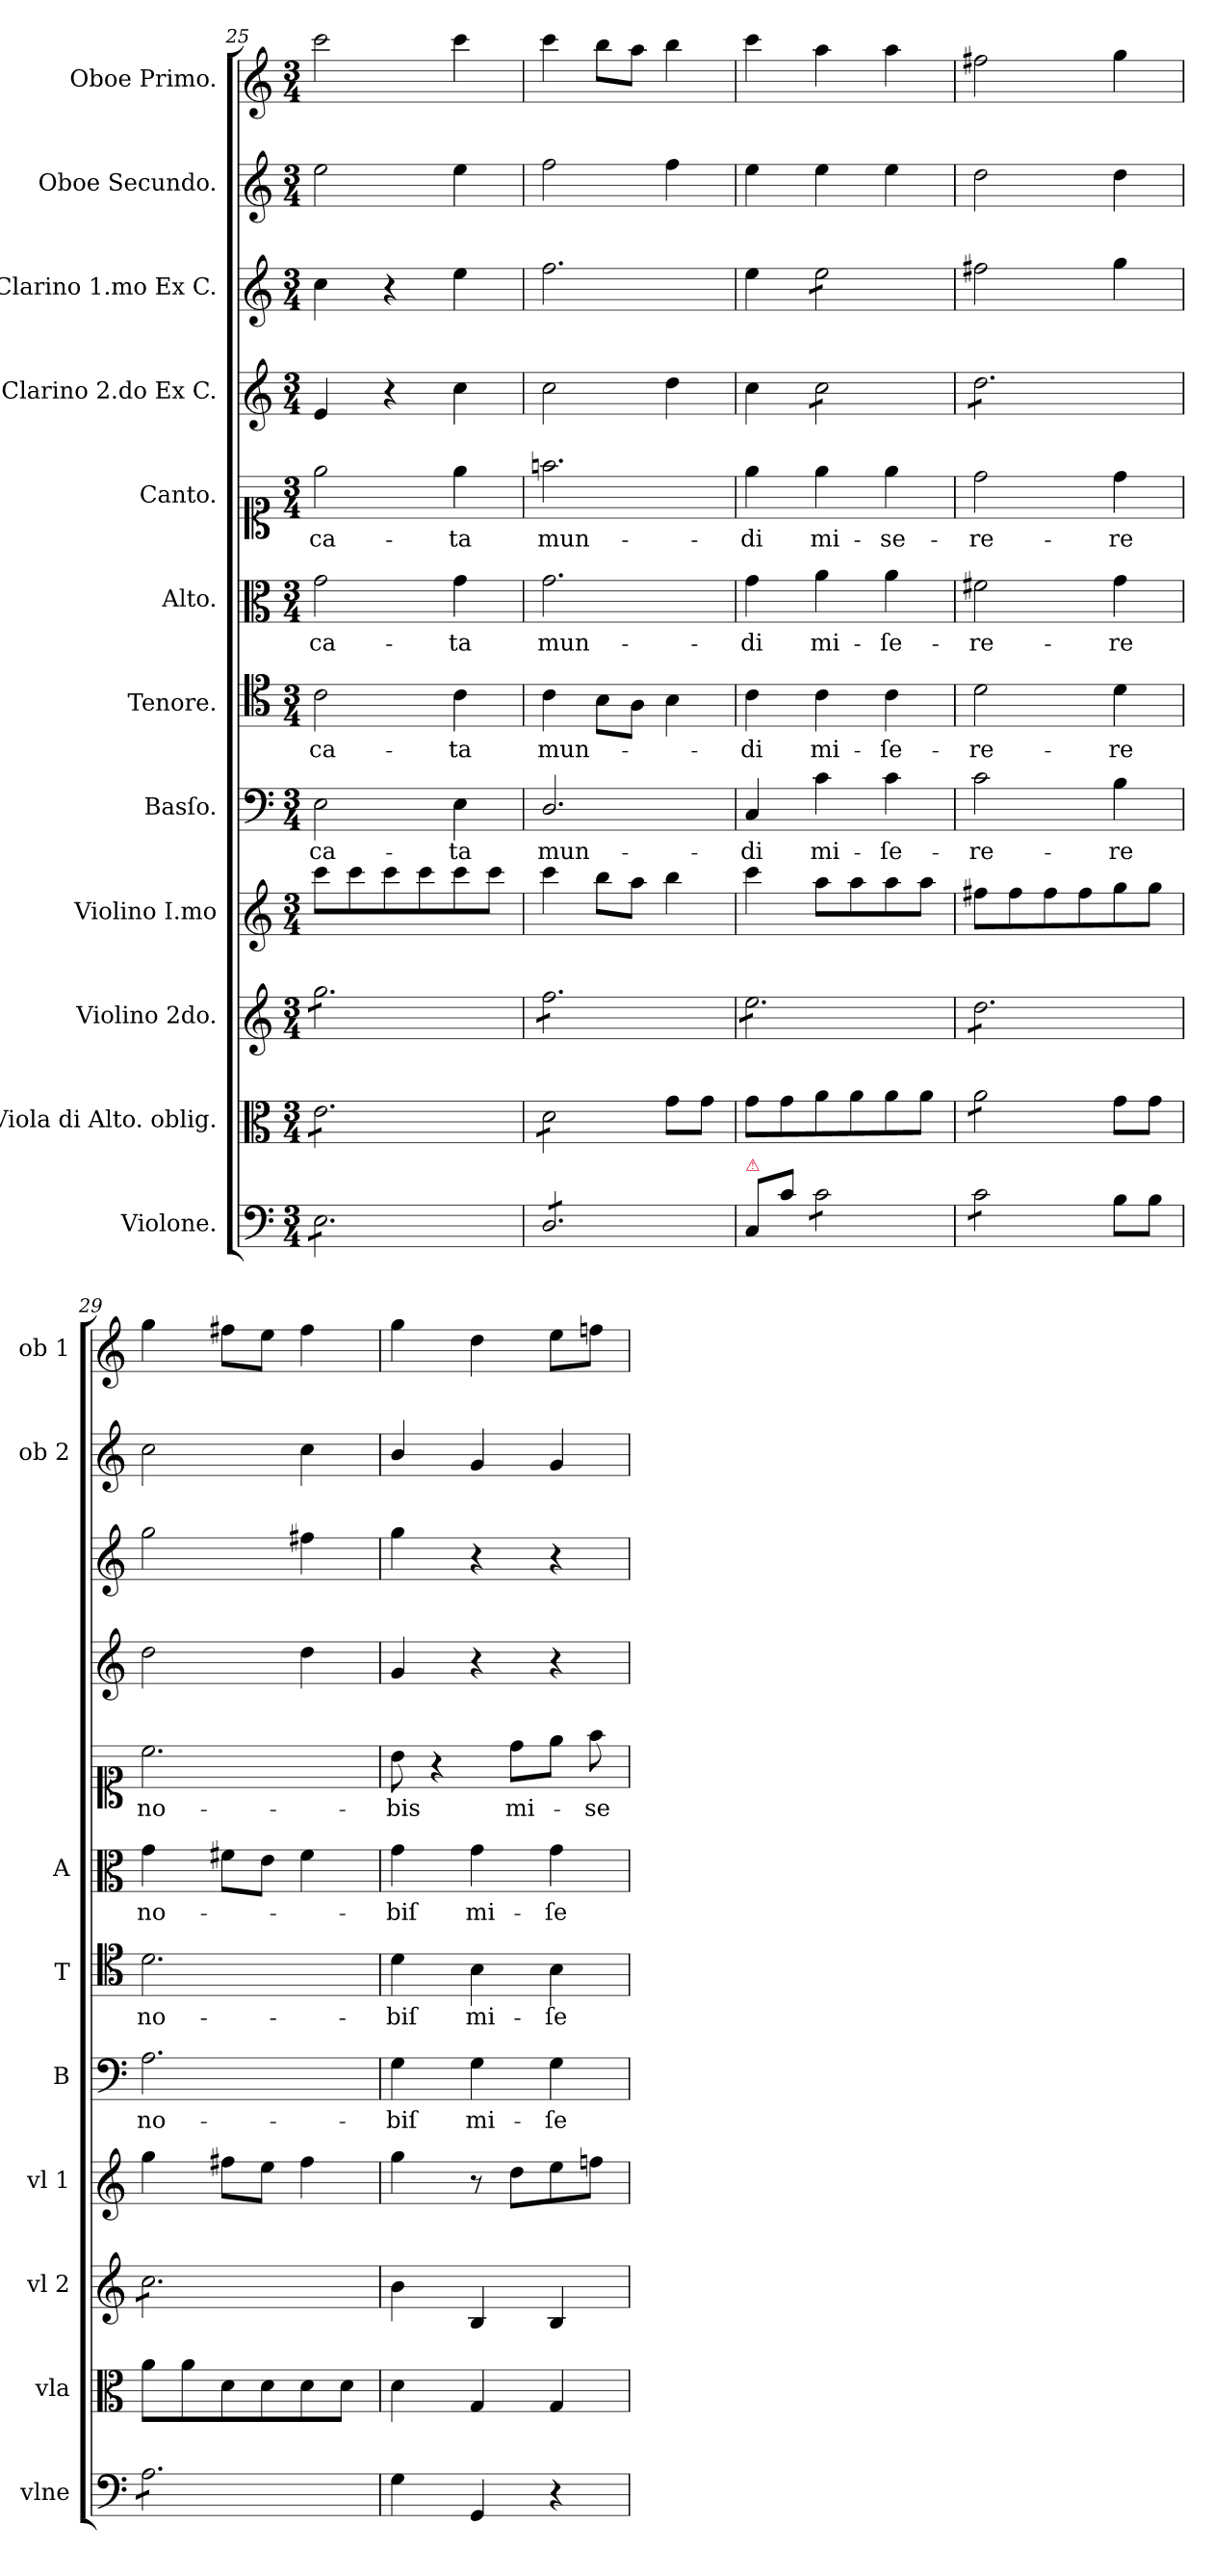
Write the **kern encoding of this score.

**kern	**kern	**dynam	**kern	**dynam	**kern	**dynam	**kern	**text	**dynam	**kern	**text	**dynam	**kern	**text	**dynam	**kern	**text	**dynam	**kern	**kern	**kern	**dynam	**kern	**dynam
*part12	*part11	*part11	*part10	*part10	*part9	*part9	*part8	*part8	*part8	*part7	*part7	*part7	*part6	*part6	*part6	*part5	*part5	*part5	*part4	*part3	*part2	*part2	*part1	*part1
*staff12	*staff11	*staff11	*staff10	*staff10	*staff9	*staff9	*staff8	*staff8	*staff8	*staff7	*staff7	*staff7	*staff6	*staff6	*staff6	*staff5	*staff5	*staff5	*staff4	*staff3	*staff2	*staff2	*staff1	*staff1
*I"Violone.	*I"Viola di Alto. oblig.	*	*I"Violino 2do.	*	*I"Violino I.mo	*	*I"Basſo.	*	*	*I"Tenore.	*	*	*I"Alto.	*	*	*I"Canto.	*	*	*I"Clarino 2.do Ex C.	*I"Clarino 1.mo Ex C.	*I"Oboe Secundo.	*	*I"Oboe Primo.	*
*I'vlne	*I'vla	*	*I'vl 2	*	*I'vl 1	*	*I'B	*	*	*I'T	*	*	*I'A	*	*	*	*	*	*	*	*I'ob 2	*	*I'ob 1	*
*clefF4	*clefC3	*	*clefG2	*	*clefG2	*	*clefF4	*	*	*clefC4	*	*	*clefC3	*	*	*clefC1	*	*	*clefG2	*clefG2	*clefG2	*	*clefG2	*
*ITrd8c12	*	*	*	*	*	*	*	*	*	*	*	*	*	*	*	*	*	*	*	*	*	*	*	*
*k[]	*k[]	*	*k[]	*	*k[]	*	*k[]	*	*	*k[]	*	*	*k[]	*	*	*k[]	*	*	*k[]	*k[]	*k[]	*	*k[]	*
*a:	*a:	*	*a:	*	*a:	*	*a:	*	*	*a:	*	*	*a:	*	*	*a:	*	*	*a:	*a:	*a:	*	*a:	*
*M3/4	*M3/4	*	*M3/4	*	*M3/4	*	*M3/4	*	*	*M3/4	*	*	*M3/4	*	*	*M3/4	*	*	*M3/4	*M3/4	*M3/4	*	*M3/4	*
=25	=25	=25	=25	=25	=25	=25	=25	=25	=25	=25	=25	=25	=25	=25	=25	=25	=25	=25	=25	=25	=25	=25	=25	=25
*tremolo	*	*	*	*	*	*	*	*	*	*	*	*	*	*	*	*	*	*	*	*	*	*	*	*
*	*tremolo	*	*	*	*	*	*	*	*	*	*	*	*	*	*	*	*	*	*	*	*	*	*	*
*	*	*	*tremolo	*	*	*	*	*	*	*	*	*	*	*	*	*	*	*	*	*	*	*	*	*
8EE\L	8e\L	.	8gg\L	.	8ccc\L	.	2E\	-ca-	.	2c\	-ca-	.	2g\	-ca-	.	2ee\	-ca-	.	4e/	4cc\	2ee\	.	2ccc\	.
8EE\	8e\	.	8gg\	.	8ccc\	.	.	.	.	.	.	.	.	.	.	.	.	.	.	.	.	.	.	.
8EE\	8e\	.	8gg\	.	8ccc\	.	.	.	.	.	.	.	.	.	.	.	.	.	4r	4r	.	.	.	.
8EE\	8e\	.	8gg\	.	8ccc\	.	.	.	.	.	.	.	.	.	.	.	.	.	.	.	.	.	.	.
8EE\	8e\	.	8gg\	.	8ccc\	.	4E\	-ta	.	4c\	-ta	.	4g\	-ta	.	4ee\	-ta	.	4cc\	4ee\	4ee\	.	4ccc\	.
8EE\J	8e\J	.	8gg\J	.	8ccc\J	.	.	.	.	.	.	.	.	.	.	.	.	.	.	.	.	.	.	.
=26	=26	=26	=26	=26	=26	=26	=26	=26	=26	=26	=26	=26	=26	=26	=26	=26	=26	=26	=26	=26	=26	=26	=26	=26
8DD/L	8d\L	.	8ff\L	.	4ccc\	.	2.D/	mun-	.	4c\	mun-	.	2.g\	mun-	.	2.ffn\	mun-	.	2cc\	2.ff\	2ff\	.	4ccc\	.
8DD/	8d\	.	8ff\	.	.	.	.	.	.	.	.	.	.	.	.	.	.	.	.	.	.	.	.	.
8DD/	8d\	.	8ff\	.	8bb\L	.	.	.	.	8B\L	.	.	.	.	.	.	.	.	.	.	.	.	8bb\L	.
8DD/	8d\J	.	8ff\	.	8aa\J	.	.	.	.	8A\J	.	.	.	.	.	.	.	.	.	.	.	.	8aa\J	.
*	*Xtremolo	*	*	*	*	*	*	*	*	*	*	*	*	*	*	*	*	*	*	*	*	*	*	*
8DD/	8g\L	.	8ff\	.	4bb\	.	.	.	.	4B\	.	.	.	.	.	.	.	.	4dd\	.	4ff\	.	4bb\	.
8DD/J	8g\J	.	8ff\J	.	.	.	.	.	.	.	.	.	.	.	.	.	.	.	.	.	.	.	.	.
*Xtremolo	*	*	*	*	*	*	*	*	*	*	*	*	*	*	*	*	*	*	*	*	*	*	*	*
=27	=27	=27	=27	=27	=27	=27	=27	=27	=27	=27	=27	=27	=27	=27	=27	=27	=27	=27	=27	=27	=27	=27	=27	=27
!LO:TX:a:color=crimson:t=⚠	!	!	!	!	!	!	!	!	!	!	!	!	!	!	!	!	!	!	!	!	!	!	!	!
8CC/L	8g\L	.	8ee\L	.	4ccc\	.	4C/	-di	.	4c\	-di	.	4g\	-di	.	4ee\	-di	.	4cc\	4ee\	4ee\	.	4ccc\	.
8C\J	8g\	.	8ee\	.	.	.	.	.	.	.	.	.	.	.	.	.	.	.	.	.	.	.	.	.
*tremolo	*	*	*	*	*	*	*	*	*	*	*	*	*	*	*	*	*	*	*	*	*	*	*	*
*	*	*	*	*	*	*	*	*	*	*	*	*	*	*	*	*	*	*	*tremolo	*	*	*	*	*
*	*	*	*	*	*	*	*	*	*	*	*	*	*	*	*	*	*	*	*	*tremolo	*	*	*	*
8C\L	8a\	.	8ee\	.	8aa\L	.	4c\	mi-	.	4c\	mi-	.	4a\	mi-	.	4ee\	mi-	.	8cc\L	8ee\L	4ee\	.	4aa\	.
8C\	8a\	.	8ee\	.	8aa\	.	.	.	.	.	.	.	.	.	.	.	.	.	8cc\	8ee\	.	.	.	.
8C\	8a\	.	8ee\	.	8aa\	.	4c\	-ſe-	.	4c\	-ſe-	.	4a\	-ſe-	.	4ee\	-se-	.	8cc\	8ee\	4ee\	.	4aa\	.
8C\J	8a\J	.	8ee\J	.	8aa\J	.	.	.	.	.	.	.	.	.	.	.	.	.	8cc\J	8ee\J	.	.	.	.
*	*	*	*	*	*	*	*	*	*	*	*	*	*	*	*	*	*	*	*	*Xtremolo	*	*	*	*
=28	=28	=28	=28	=28	=28	=28	=28	=28	=28	=28	=28	=28	=28	=28	=28	=28	=28	=28	=28	=28	=28	=28	=28	=28
*	*tremolo	*	*	*	*	*	*	*	*	*	*	*	*	*	*	*	*	*	*	*	*	*	*	*
8C\L	8a\L	.	8dd\L	.	8ff#X\L	.	2c\	-re-	.	2d\	-re-	.	2f#X\	-re-	.	2dd\	-re-	.	8dd\L	2ff#X\	2dd\	.	2ff#X\	.
8C\	8a\	.	8dd\	.	8ff#\	.	.	.	.	.	.	.	.	.	.	.	.	.	8dd\	.	.	.	.	.
8C\	8a\	.	8dd\	.	8ff#\	.	.	.	.	.	.	.	.	.	.	.	.	.	8dd\	.	.	.	.	.
8C\J	8a\J	.	8dd\	.	8ff#\	.	.	.	.	.	.	.	.	.	.	.	.	.	8dd\	.	.	.	.	.
*	*Xtremolo	*	*	*	*	*	*	*	*	*	*	*	*	*	*	*	*	*	*	*	*	*	*	*
*Xtremolo	*	*	*	*	*	*	*	*	*	*	*	*	*	*	*	*	*	*	*	*	*	*	*	*
8BB\L	8g\L	.	8dd\	.	8gg\	.	4B\	-re	.	4d\	-re	.	4g\	-re	.	4dd\	-re	.	8dd\	4gg\	4dd\	.	4gg\	.
8BB\J	8g\J	.	8dd\J	.	8gg\J	.	.	.	.	.	.	.	.	.	.	.	.	.	8dd\J	.	.	.	.	.
*	*	*	*	*	*	*	*	*	*	*	*	*	*	*	*	*	*	*	*Xtremolo	*	*	*	*	*
=29	=29	=29	=29	=29	=29	=29	=29	=29	=29	=29	=29	=29	=29	=29	=29	=29	=29	=29	=29	=29	=29	=29	=29	=29
*tremolo	*	*	*	*	*	*	*	*	*	*	*	*	*	*	*	*	*	*	*	*	*	*	*	*
8AA\L	8a\L	.	8cc\L	.	4gg\	.	2.A\	no-	.	2.d\	no-	.	4g\	no-	.	2.cc\	no-	.	2dd\	2gg\	2cc\	.	4gg\	.
8AA\	8a\	.	8cc\	.	.	.	.	.	.	.	.	.	.	.	.	.	.	.	.	.	.	.	.	.
8AA\	8d\	.	8cc\	.	8ff#X\L	.	.	.	.	.	.	.	8f#X\L	.	.	.	.	.	.	.	.	.	8ff#X\L	.
8AA\	8d\	.	8cc\	.	8ee\J	.	.	.	.	.	.	.	8e\J	.	.	.	.	.	.	.	.	.	8ee\J	.
8AA\	8d\	.	8cc\	.	4ff#\	.	.	.	.	.	.	.	4f#\	.	.	.	.	.	4dd\	4ff#X\	4cc\	.	4ff#\	.
8AA\J	8d\J	.	8cc\J	.	.	.	.	.	.	.	.	.	.	.	.	.	.	.	.	.	.	.	.	.
*	*	*	*Xtremolo	*	*	*	*	*	*	*	*	*	*	*	*	*	*	*	*	*	*	*	*	*
*Xtremolo	*	*	*	*	*	*	*	*	*	*	*	*	*	*	*	*	*	*	*	*	*	*	*	*
=30	=30	=30	=30	=30	=30	=30	=30	=30	=30	=30	=30	=30	=30	=30	=30	=30	=30	=30	=30	=30	=30	=30	=30	=30
4GG\	4d\	.	4b\	.	4gg\	.	4G\	-biſ	.	4d\	-biſ	.	4g\	-biſ	.	8b\	-bis	.	4g/	4gg\	4b/	.	4gg\	.
.	.	.	.	.	.	.	.	.	.	.	.	.	.	.	.	4r	.	.	.	.	.	.	.	.
!	!	!LO:DY:a	!	!LO:DY:a	!	!LO:DY:a	!	!	!LO:DY:a	!	!	!LO:DY:a	!	!	!LO:DY:a:rj	!	!	!	!	!	!	!LO:DY:a	!	!LO:DY:a
4GGG/	4G/	p&colon;	4B/	pia&colon;	8r	pia&colon;	4G\	mi-	p&colon;	4B\	mi-	p&colon;	4g\	mi-	p&colon;	.	.	.	4r	4r	4g/	pia&colon;	4dd\	pia&colon;
!	!	!	!	!	!	!	!	!	!	!	!	!	!	!	!	!	!	!LO:DY:a:rj	!	!	!	!	!	!
.	.	.	.	.	8dd\L	.	.	.	.	.	.	.	.	.	.	8dd\L	mi-	p&colon;	.	.	.	.	.	.
4r	4G/	.	4B/	.	8ee\	.	4G\	-ſe-	.	4B\	-ſe-	.	4g\	-ſe-	.	8ee\J	.	.	4r	4r	4g/	.	8ee\L	.
.	.	.	.	.	8ffn\J	.	.	.	.	.	.	.	.	.	.	8ff\	-se-	.	.	.	.	.	8ffn\J	.
=	=	=	=	=	=	=	=	=	=	=	=	=	=	=	=	=	=	=	=	=	=	=	=	=
*-	*-	*-	*-	*-	*-	*-	*-	*-	*-	*-	*-	*-	*-	*-	*-	*-	*-	*-	*-	*-	*-	*-	*-	*-
